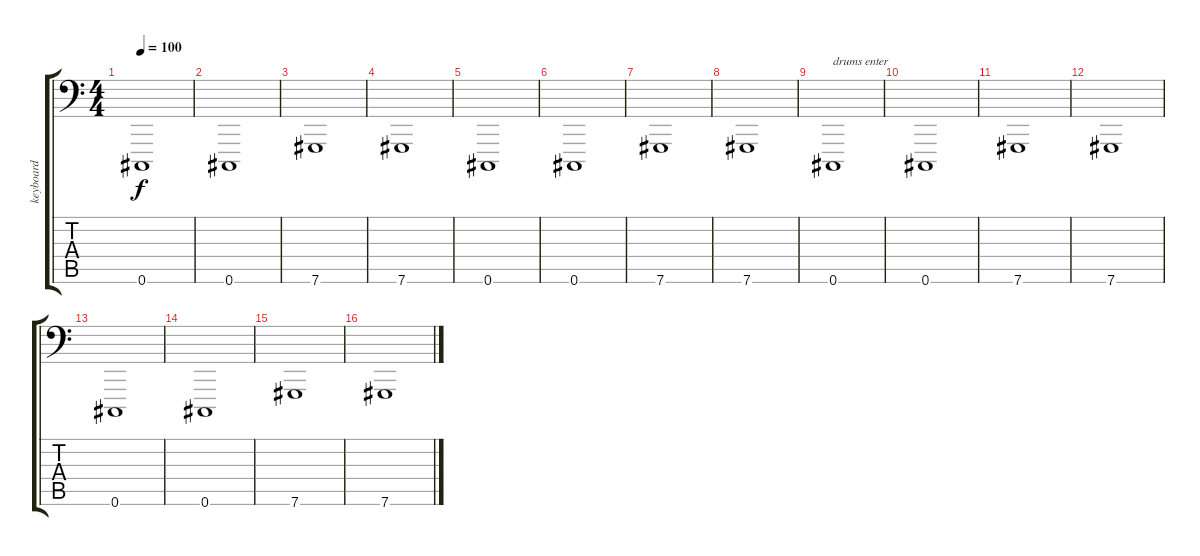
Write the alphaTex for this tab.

\track ("keyboard" "keyboard") {instrument brightacousticpiano}
\staff {score tabs}
\tuning (Db3 Ab2 E2 B1 Gb1 Db1) {hide}
\ts (4 4)
\tempo 100
\clef f4
\ks c
0.6.1{dy f instrument brightacousticpiano} |
0.6.1 |
7.6.1 |
7.6.1 |
0.6.1 |
0.6.1 |
7.6.1 |
7.6.1 |
0.6.1{txt "drums enter"} |
0.6.1 |
7.6.1 |
7.6.1 |
0.6.1 |
0.6.1 |
7.6.1 |
7.6.1
